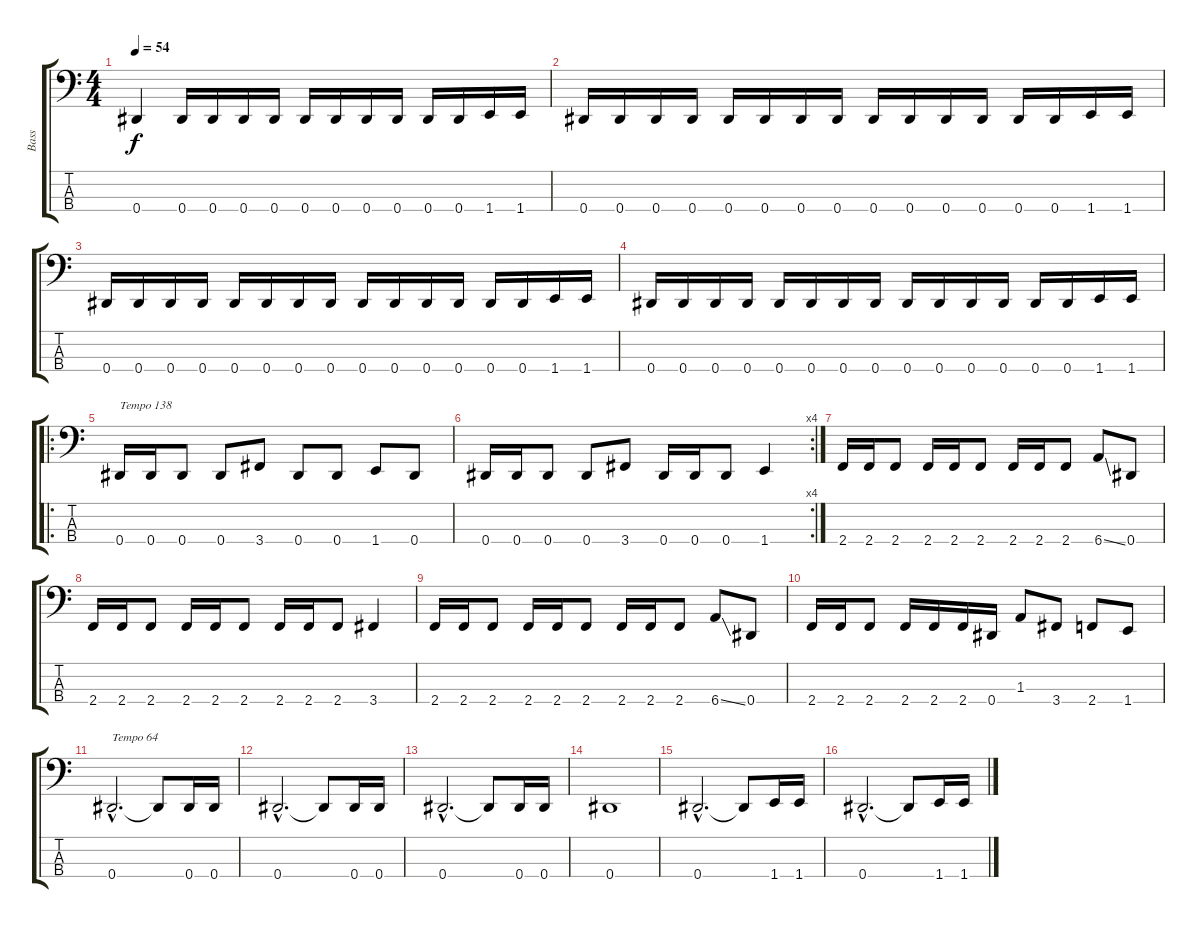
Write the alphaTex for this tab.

\track ("Bass" "Bass") {instrument electricbasspick}
\staff {score tabs}
\tuning (Gb2 Db2 Ab1 Eb1) {hide}
\ts (4 4)
\tempo 54
\clef f4
\ks c
0.4.4{dy f} 0.4.16 0.4.16 0.4.16 0.4.16 0.4.16 0.4.16 0.4.16 0.4.16 0.4.16 0.4.16 1.4.16 1.4.16 |
0.4.16 0.4.16 0.4.16 0.4.16 0.4.16 0.4.16 0.4.16 0.4.16 0.4.16 0.4.16 0.4.16 0.4.16 0.4.16 0.4.16 1.4.16 1.4.16 |
0.4.16 0.4.16 0.4.16 0.4.16 0.4.16 0.4.16 0.4.16 0.4.16 0.4.16 0.4.16 0.4.16 0.4.16 0.4.16 0.4.16 1.4.16 1.4.16 |
0.4.16 0.4.16 0.4.16 0.4.16 0.4.16 0.4.16 0.4.16 0.4.16 0.4.16 0.4.16 0.4.16 0.4.16 0.4.16 0.4.16 1.4.16 1.4.16 |
\ro
0.4.16{txt "Tempo 138"} 0.4.16 0.4.8 0.4.8 3.4.8 0.4.8 0.4.8 1.4.8 0.4.8 |
\rc 4
0.4.16 0.4.16 0.4.8 0.4.8 3.4.8 0.4.16 0.4.16 0.4.8 1.4.4 |
2.4.16 2.4.16 2.4.8 2.4.16 2.4.16 2.4.8 2.4.16 2.4.16 2.4.8 6.4{ss}.8 0.4.8 |
2.4.16 2.4.16 2.4.8 2.4.16 2.4.16 2.4.8 2.4.16 2.4.16 2.4.8 3.4.4 |
2.4.16 2.4.16 2.4.8 2.4.16 2.4.16 2.4.8 2.4.16 2.4.16 2.4.8 6.4{ss}.8 0.4.8 |
2.4.16 2.4.16 2.4.8 2.4.16 2.4.16 2.4.16 0.4.16 1.3.8 3.4.8 2.4.8 1.4.8 |
0.4{hac}.2{d txt "Tempo 64"} 0.4{t}.8 0.4.16 0.4.16 |
0.4{hac}.2{d} 0.4{t}.8 0.4.16 0.4.16 |
0.4{hac}.2{d} 0.4{t}.8 0.4.16 0.4.16 |
0.4.1 |
0.4{hac}.2{d} 0.4{t}.8 1.4.16 1.4.16 |
0.4{hac}.2{d} 0.4{t}.8 1.4.16 1.4.16
